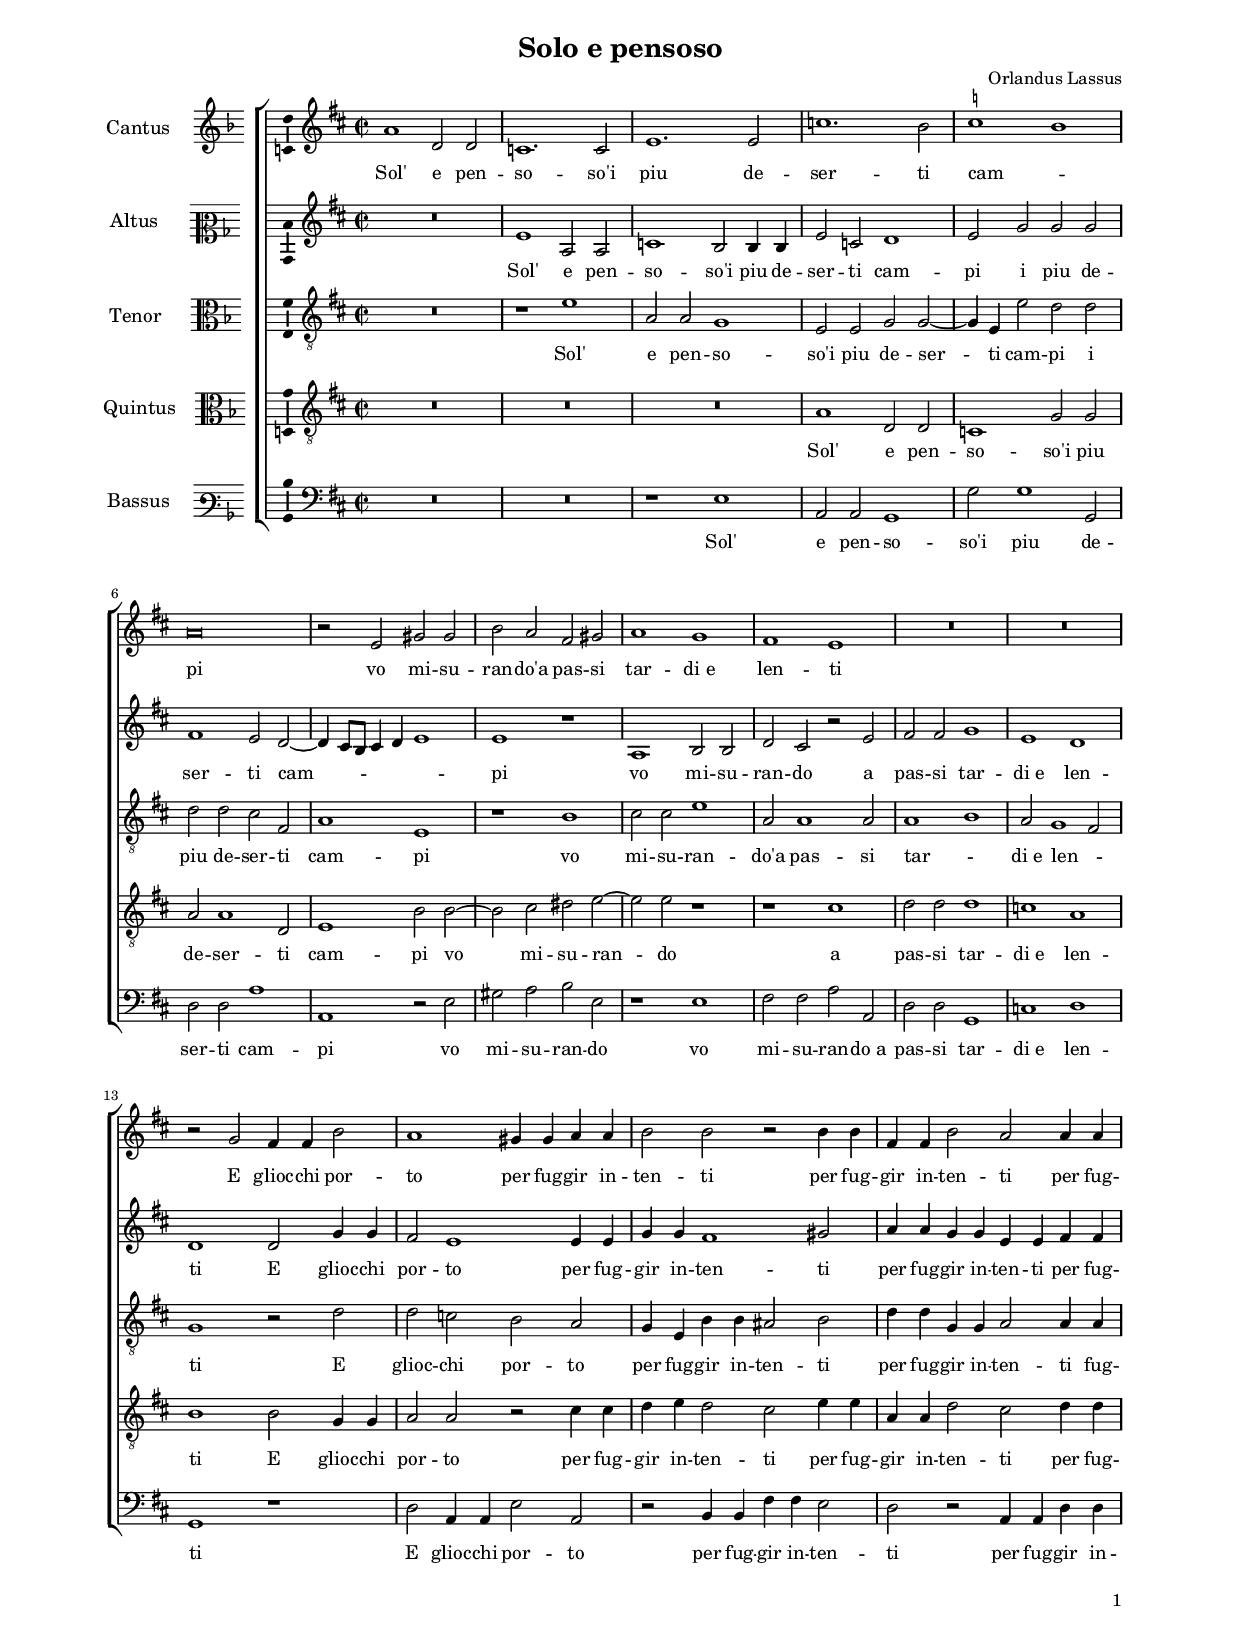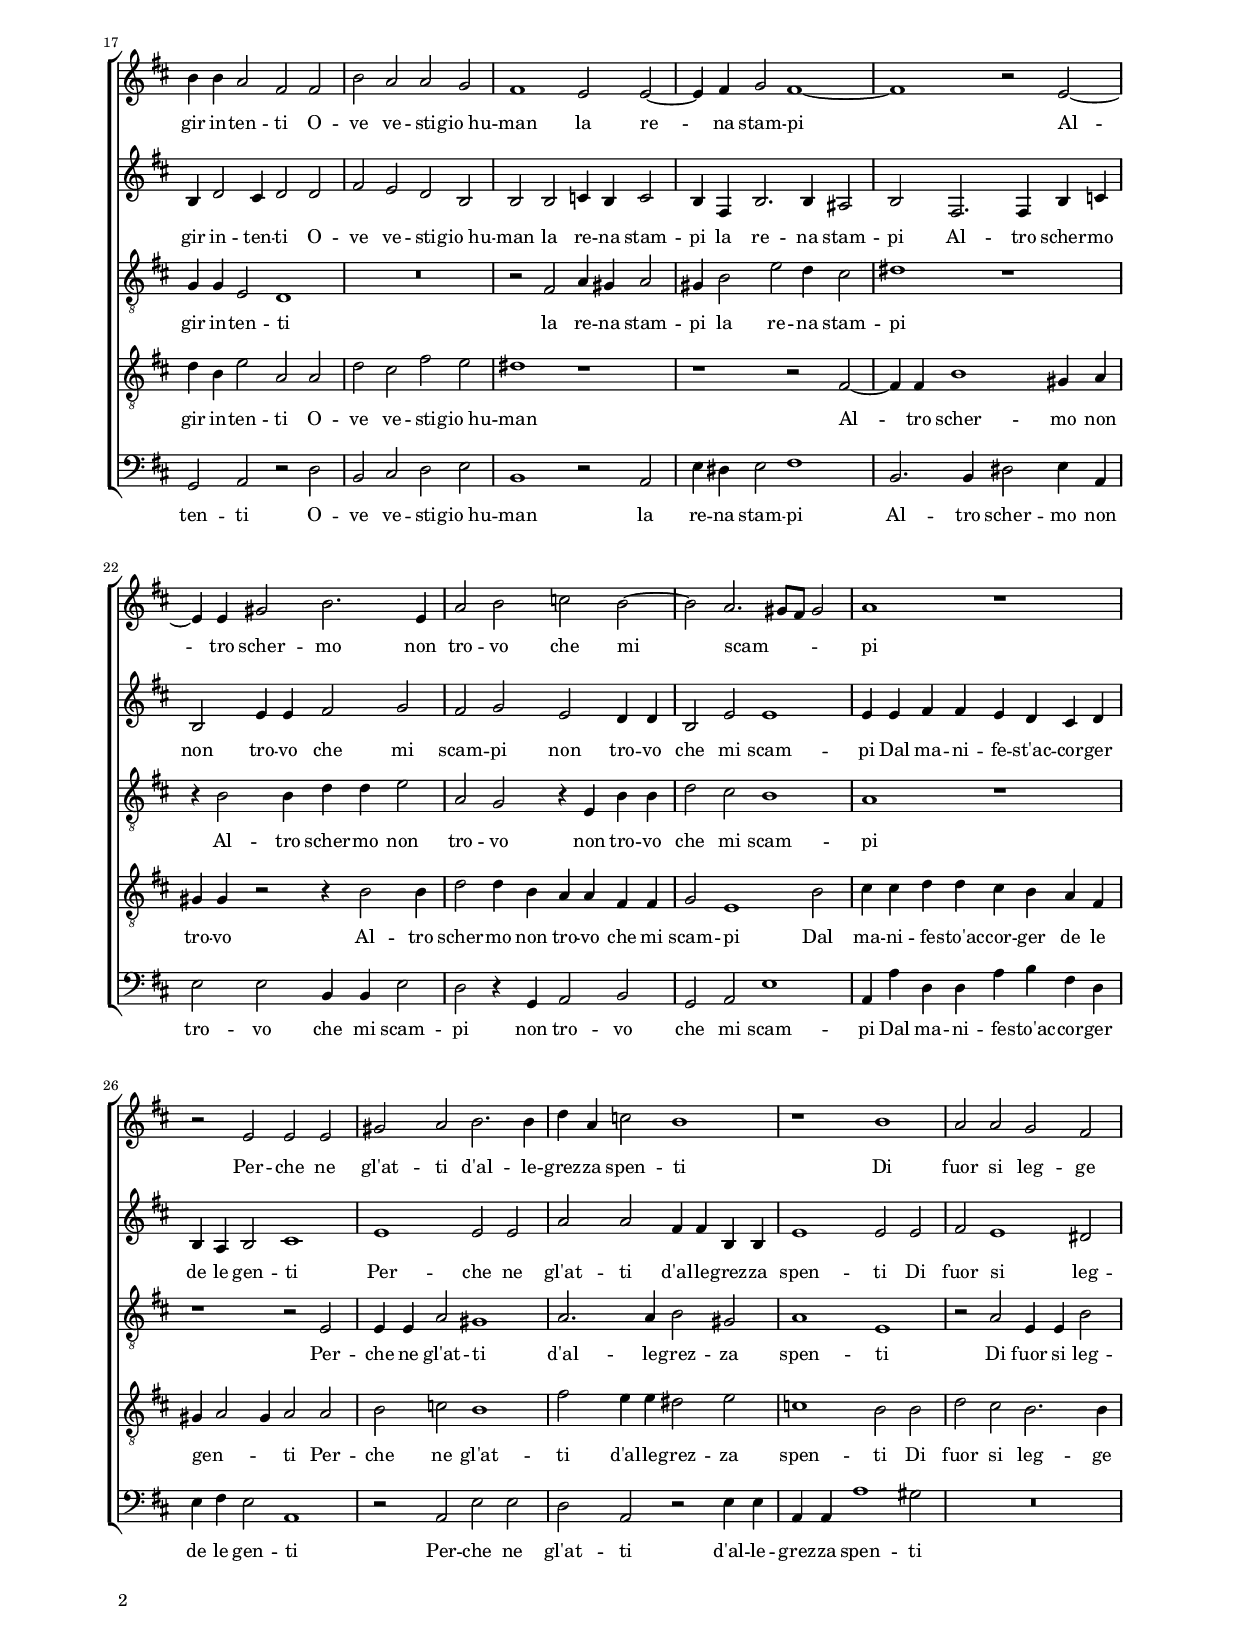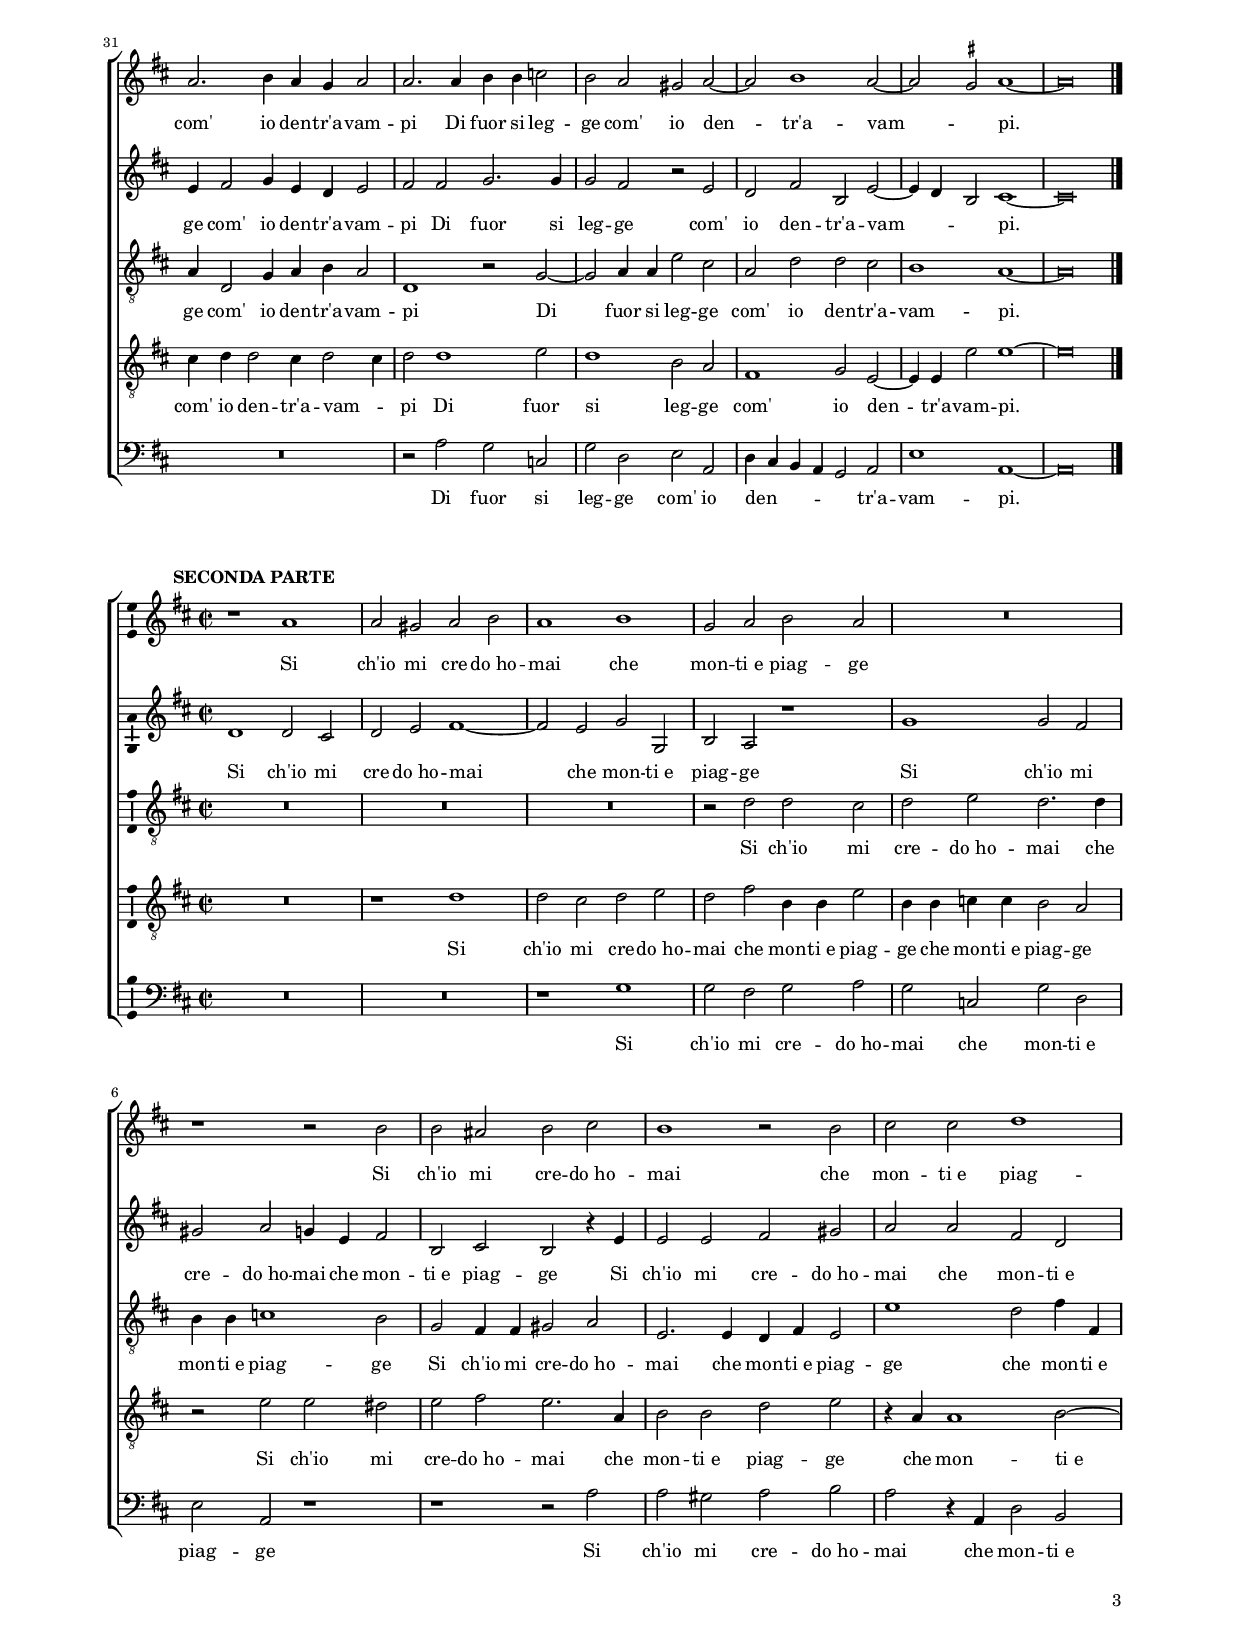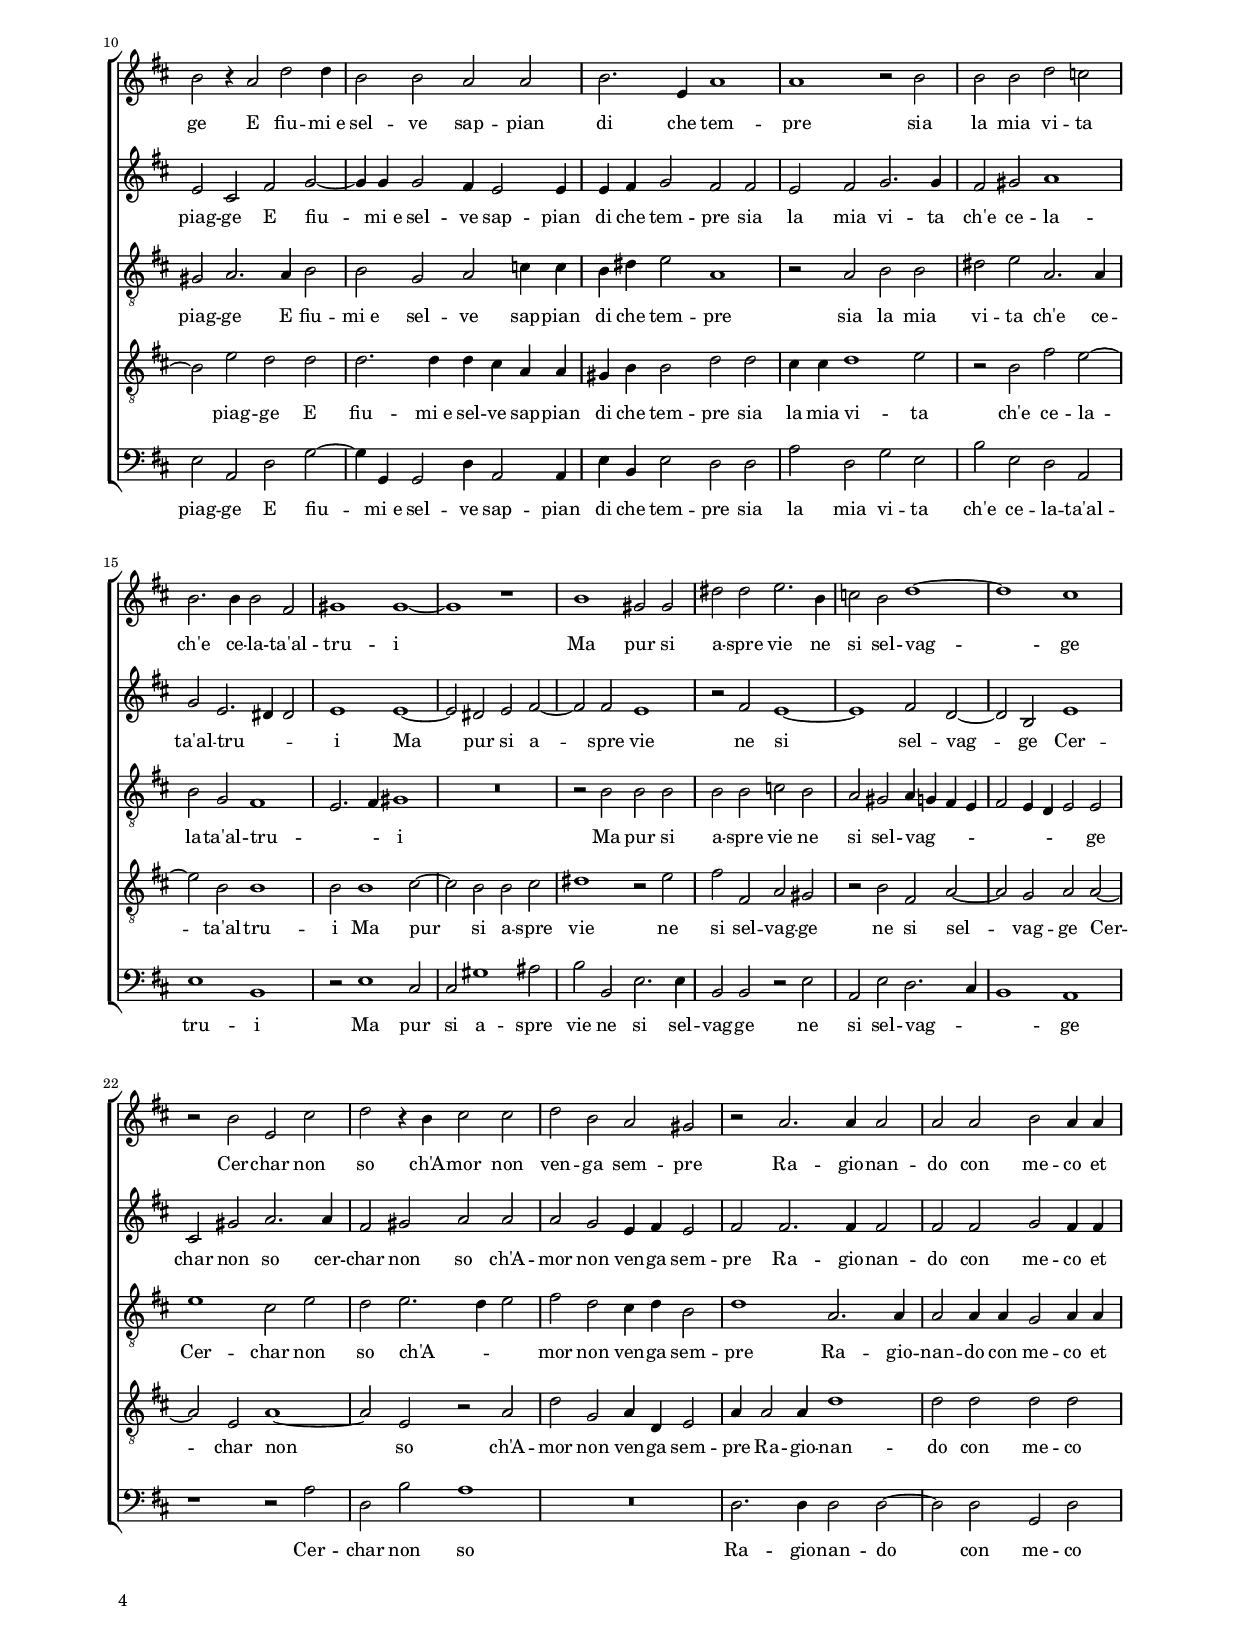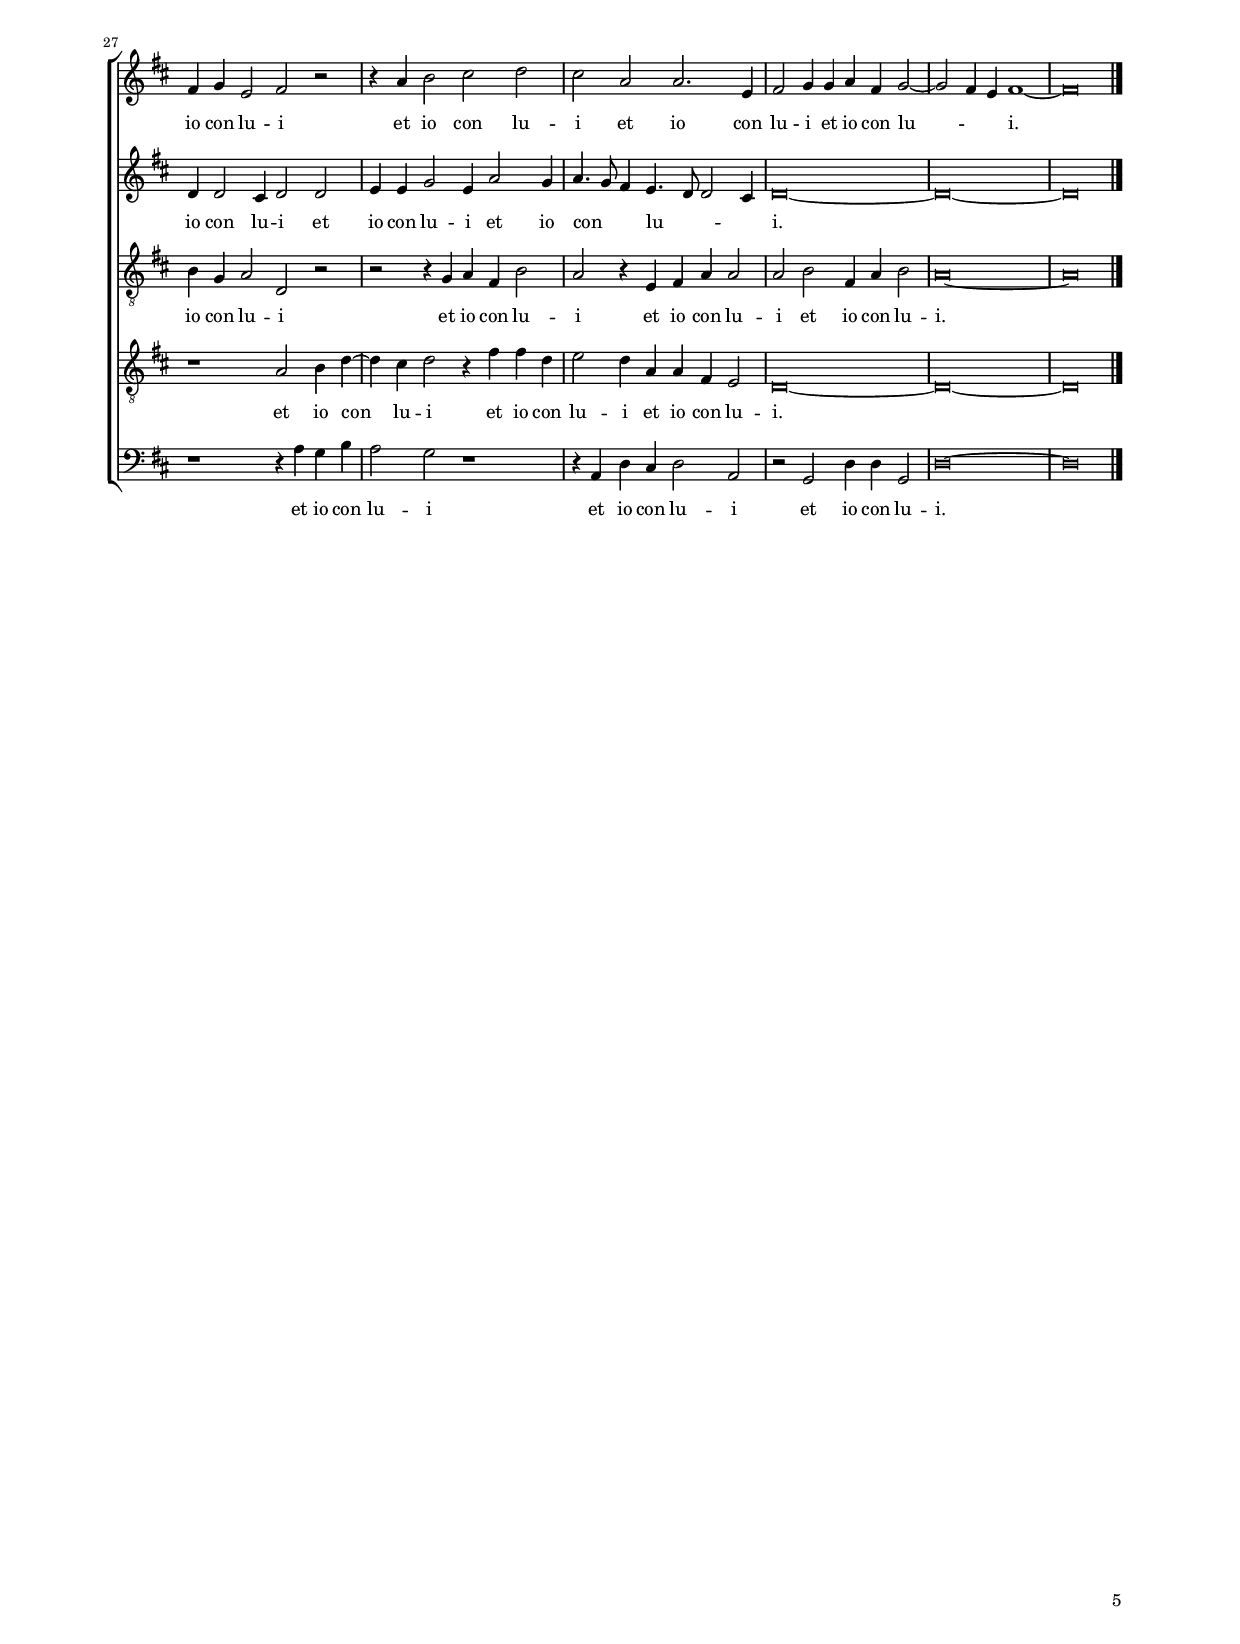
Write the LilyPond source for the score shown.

\header
{
  title="Solo e pensoso"
  composer="Orlandus Lassus"
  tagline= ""
}

\version "2.24.1"
\language deutsch
#(set-global-staff-size 15)
#(ly:set-option 'point-and-click #f)

	
	ficta = { \once \set suggestAccidentals = ##t }
	
	forget = #(define-music-function (music) (ly:music?) #{
		\accidentalStyle forget
		$music
		\accidentalStyle default
		#})


\paper
	{
	top-margin = 1.8 \cm
	bottom-margin = 1.2 \cm
	left-margin = 2 \cm
	right-margin = 2 \cm
	ragged-bottom = ##f
	ragged-last-bottom = ##t
	print-page-number = ##f
	score-system-spacing = #'((basic-distance . 16) (minimum-distance . 14) (padding . 5) (strechability . 150))
	system-system-spacing = #'((basic-distance . 16) (minimum-distance . 14) (padding . 5) (strechability . 150))
	oddFooterMarkup=\markup   \fill-line { "" \fromproperty #'page:page-number-string }
	evenFooterMarkup=\markup  \fill-line { \fromproperty #'page:page-number-string "" }
	last-bottom-spacing = #'((basic-distance . 12) (minimum-distance . 7) (padding . 4))
%	systems-per-page = 3
%	min-systems-per-page = 3
	}

global = {
	\key f \major
	\time 2/2 \set Score.measureLength = #(ly:make-moment 2/1)
	\skip 1*2*36 \bar "|."
	}
	

incipitcantus = \markup { \score {
	{
	\set Staff.instrumentName = \markup { \fontsize #1 "Cantus" }
	\key f \major
	\clef violin
	s4 \bar ""
	}
	\layout  {
	raggedright = ##t
	indent = 1.8 \cm
	line-width = 2.5 \cm
	\context { \Staff \remove Time_signature_engraver }
	\override Staff.Clef.Y-extent = #'(0 . 0)
	}} \hspace #1 }
      
      
incipitaltus = \markup { \score {
	{
	\set Staff.instrumentName = \markup { \fontsize #1 "Altus" }
	\key f \major
	\clef mezzosoprano
	s4 \bar ""
	}
	\layout  {
	raggedright = ##t
	indent = 1.8 \cm
	line-width = 2.5 \cm
	\context { \Staff \remove Time_signature_engraver }
	\override Staff.Clef.Y-extent = #'(0 . 0)
	}} \hspace #1 }


incipittenor = \markup { \score {
	{
	\set Staff.instrumentName = \markup { \fontsize #1 "Tenor" }
	\key f \major
	\clef alto
	s4 \bar ""
	}
	\layout  {
	raggedright = ##t
	indent = 1.8 \cm
	line-width = 2.5 \cm
	\context { \Staff \remove Time_signature_engraver }
	\override Staff.Clef.Y-extent = #'(0 . 0)
	}} \hspace #1 }
      
      
incipitquintus = \markup { \score {
	{
	\set Staff.instrumentName = \markup { \fontsize #1 "Quintus" }
	\key f \major
	\clef alto
	s4 \bar ""
	}
	\layout  {
	raggedright = ##t
	indent = 1.8 \cm
	line-width = 2.5 \cm
	\context { \Staff \remove Time_signature_engraver }
	\override Staff.Clef.Y-extent = #'(0 . 0)
	}} \hspace #1 }
      
      
incipitbassus = \markup { \score {
	{
	\set Staff.instrumentName = \markup { \fontsize #1 "Bassus" }
	\key f \major
	\clef varbaritone
	s4 \bar ""
	}
	\layout  {
	raggedright = ##t
	indent = 1.8 \cm
	line-width = 2.5 \cm
	\context { \Staff \remove Time_signature_engraver }
	\override Staff.Clef.Y-extent = #'(0 . 0)
	}} \hspace #1 }


cantus =  \relative c''
	{
	c1 f,2 f
	es1. es2
	g1. g2
	es'1. d2
%5
	\ficta es1 d |
	c\breve
	r2 g h h
	d2 c a h
	c1 b
%10
	a1 g |
	R\breve
	R\breve
	r2 b a4 a d2
	c1 h4 h c c
%15
	d2 d r d4 d |
	a4 a d2 c c4 c
	d4 d c2 a a
	d2 c c b
	a1 g2 g~
%20
	g4 a b2 a1~ |
	a1 r2 g~
	g4 g h2 d2. g,4
	c2 d es d~
	d2 c2. h8 a h2
%25
	c1 r |
	r2 g g g
	h2 c d2. d4
	f4 c es2 d1
	r1 d
%30
	c2 c b a |
	c2. d4 c b c2
	c2. c4 d d es2
	d2 c h c~
	c2 d1 c2~
%35
	c2 \ficta h c1~ |
	c\breve |
	}


altus =  \relative c'
	{
	R\breve
	g'1 c,2 c
	es1 d2 d4 d
	g2 es f1
%5
	g2 b b b |
	a1 g2 f~
	f4 e8 d e4 f g1
	g1 r
	c,1 d2 d
%10
	f2 e r g |
	a2 a b1
	g1 f
	f1 f2 b4 b
	a2 g1 g4 g
%15
	b4 b a1 h2 |
	c4 c b b g g a a
	d,4 f2 e4 f2 f
	a2 g f d
	d2 d es4 d \ficta es2
%20
	d4 a d2. d4 cis2 |
	d2 a2. a4 d es
	d2 g4 g a2 b
	a2 b g f4 f
	d2 g g1
%25
	g4 g a a g f e f |
	d4 c d2 e1
	g1 g2 g
	c2 c a4 a d, d
	g1 g2 g
%30
	a2 g1 fis2 |
	g4 a2 b4 g f g2
	a2 a b2. b4
	b2 a r g
	f2 a d, g~
%35
	g4 f d2 e1~ |
	e\breve |
	}


tenor =  \relative c'
	{
	R\breve
	r1 g'
	c,2 c b1
	g2 g b b~
%5
	b4 g g'2 f f |
	f2 f e a,
	c1 g
	r1 d'
	e2 e g1
%10
	c,2 c1 c2 |
	c1 d
	c2 b1 a2
	b1 r2 f'
	f2 es d c
%15
	b4 g d' d cis2 d |
	f4 f b, b c2 c4 c
	b4 b g2 f1
	R\breve
	r2 a c4 h c2
%20
	h4 d2 g2 f4 e2 |
	fis1 r
	r4 d2 d4 f f g2
	c,2 b r4 g d' d
	f2 e d1
%25
	c1 r |
	r1 r2 g
	g4 g c2 h1
	c2. c4 d2 h
	c1 g
%30
	r2 c g4 g d'2 |
	c4 f,2 b4 c d c2
	f,1 r2 b~
	b2 c4 c g'2 e
	c2 f f e
%35
	d1 c~ |
	c\breve |
	}


quintus  =  \relative c'
	{
	R\breve
	R\breve
	R\breve
	c1 f,2 f
%5
	es1 b'2 b |
	c2 c1 f,2
	g1 d'2 d~
	d2 e fis g~
	g2 g r1
%10
	r1 e |
	f2 f f1
	es1 c
	d1 d2 b4 b
	c2 c r e4 e
%15
	f4 g f2 e g4 g |
	c,4 c f2 e f4 f
	f4 d g2 c, c
	f2 e a g
	fis1 r
%20
	r1 r2 a,~ |
	a4 a d1 h4 c
	h4 h r2 r4 d2 d4
	f2 f4 d c c a a
	b2 g1 d'2
%25
	e4 e f f e d c a |
	h4 c2 h4 c2 c
	d2 es d1
	a'2 g4 g fis2 g
	es1 d2 d
%30
	f2 e d2. d4 |
	e4 f f2 e4 f2 e4
	f2 f1 g2
	f1 d2 c
	a1 b2 g~
%35
	g4 g g'2 g1~ |
	g\breve |
	}


bassus  =  \relative c
	{
	R\breve
	R\breve
	r1 g'
	c,2 c b1
%5
	b'2 b1 b,2 |
	f'2 f c'1
	c,1 r2 g'
	h2 c d g,
	r1 g1
%10
	a2 a c c, |
	f2 f b,1
	es1 f
	b,1 r
	f'2 c4 c g'2 c,
%15
	r2 d4 d a' a g2 |
	f2 r c4 c f f
	b,2 c r f
	d2 e f g
	d1 r2 c
%20
	g'4 fis g2 a1 |
	d,2. d4 fis2 g4 c,
	g'2 g d4 d g2
	f2 r4 b, c2 d
	b2 c g'1
%25
	c,4 c' f, f c' d a f |
	g4 a g2 c,1
	r2 c g' g
	f2 c r g'4 g
	c,4 c c'1 h2
%30
	R\breve |
	R\breve
	r2 c b es,
	b'2 f g c,
	f4 e d c b2 c
%35
	g'1 c,~
	c\breve |
	}


lyricscantus = \lyricmode {
	Sol' e pen -- so -- so'i piu de -- ser -- ti cam -- _ pi
	vo mi -- su -- ran -- do'a pas -- si tar -- di_e len -- ti
	E glioc -- chi por -- to per fug -- gir in -- ten -- ti
	per fug -- gir in -- ten -- ti
	per fug -- gir in -- ten -- ti
	O -- ve ve -- sti -- gio_hu -- man la re -- na stam -- pi
	Al -- tro scher -- mo non tro -- vo che mi scam -- _ _ _ pi
	Per -- che ne gl'at -- ti d'al -- le -- grez -- za spen -- ti
	Di fuor si leg -- ge com' io den -- tr'a -- vam -- pi
	Di fuor si leg -- ge com' io den -- tr'a -- vam -- _ pi.
	}


lyricsaltus = \lyricmode {
	Sol' e pen -- so -- so'i piu de -- ser -- ti cam -- pi
	i piu de -- ser -- ti cam -- _ _ _ _ _ pi
	vo mi -- su -- ran -- do a pas -- si tar -- di_e len -- ti
	E glioc -- chi por -- to per fug -- gir in -- ten -- ti
	per fug -- gir in -- ten -- ti
	per fug -- gir in -- ten -- ti
	O -- ve ve -- sti -- gio_hu -- man la re -- na stam -- pi
	la re -- na stam -- pi
	Al -- tro scher -- mo non tro -- vo che mi scam -- pi
	non tro -- vo che mi scam -- pi
	Dal ma -- ni -- fe -- st'ac -- cor -- ger de le gen -- ti
	Per -- che ne gl'at -- ti d'al -- le -- grez -- za spen -- ti
	Di fuor si leg -- ge com' io den -- tr'a -- vam -- pi
	Di fuor si leg -- ge com' io den -- tr'a -- vam -- _ _ pi.
	}


lyricstenor = \lyricmode {
	Sol' e pen -- so -- so'i piu de -- ser -- ti cam -- pi
	i piu de -- ser -- ti cam -- pi
	vo mi -- su -- ran -- do'a pas -- si tar -- _ di_e len -- _ ti
	E glioc -- chi por -- to per fug -- gir in -- ten -- ti
	per fug -- gir in -- ten -- ti
	fug -- gir in -- ten -- ti
	la re -- na stam -- pi
	la re -- na stam -- pi
	Al -- tro scher -- mo non tro -- vo
	non tro -- vo che mi scam -- pi
	Per -- che ne gl'at -- ti d'al -- le -- grez -- za spen -- ti
	Di fuor si leg -- ge com' io den -- tr'a -- vam -- pi
	Di fuor si leg -- ge com' io den -- tr'a -- vam -- pi.
	}


lyricsquintus = \lyricmode {
	Sol' e pen -- so -- so'i piu de -- ser -- ti cam -- pi
	vo mi -- su -- ran -- do a pas -- si tar -- di_e len -- ti
	E glioc -- chi por -- to per fug -- gir in -- ten -- ti
	per fug -- gir in -- ten -- ti
	per fug -- gir in -- ten -- ti
	O -- ve ve -- sti -- gio_hu -- man
	Al -- tro scher -- mo non tro -- vo
	Al -- tro scher -- mo non tro -- vo che mi scam -- pi
	Dal ma -- ni -- fe -- sto'ac -- cor -- ger de le gen -- _ _ ti
	Per -- che ne gl'at -- ti d'al -- le -- grez -- za spen -- ti
	Di fuor si leg -- ge com' io den -- tr'a -- vam -- _ pi
	Di fuor si leg -- ge com' io den -- tr'a -- vam -- pi.
	}


lyricsbassus = \lyricmode {
	Sol' e pen -- so -- so'i piu de -- ser -- ti cam -- pi
	vo mi -- su -- ran -- do
	vo mi -- su -- ran -- do_a pas -- si tar -- di_e len -- ti
	E glioc -- chi por -- to per fug -- gir in -- ten -- ti
	per fug -- gir in -- ten -- ti
	O -- ve ve -- sti -- gio_hu -- man la re -- na stam -- pi
	Al -- tro scher -- mo non tro -- vo che mi scam -- pi
	non tro -- vo che mi scam -- pi
	Dal ma -- ni -- fe -- sto'ac -- cor -- ger de le gen -- ti
	Per -- che ne gl'at -- ti d'al -- le -- grez -- za spen -- ti
	Di fuor si leg -- ge com' io den -- _ _ _ _ tr'a -- vam -- pi.
	}


\score
{  
	\transpose c a, {
	\new ChoirStaff \with { \override StaffGrouper.staff-staff-spacing.basic-distance = #12 }
	<<

	\new Staff << \global
	\new Voice="v1" {
		\set Staff.instrumentName=\incipitcantus
		\set Staff.midiInstrument = "reed organ"
		\clef violin
		\cantus }
	\new Lyrics \lyricsto "v1" {\lyricscantus }
	>>


	\new Staff << \global
	\new Voice="v2" {
		\set Staff.instrumentName=\incipitaltus
		\set Staff.midiInstrument = "reed organ"
		\clef violin 
		\altus}
	\new Lyrics \lyricsto "v2" {\lyricsaltus }
	>>


	\new Staff << \global
	\new Voice="v3" {
		\set Staff.instrumentName=\incipittenor
		\set Staff.midiInstrument = "reed organ"
		\clef "G_8"
		\tenor }
	\new Lyrics \lyricsto "v3" {\lyricstenor }
	>>


	\new Staff << \global
	\new Voice="v5" {
		\set Staff.instrumentName=\incipitquintus
		\set Staff.midiInstrument = "reed organ"
		\clef "G_8"
		\quintus}
	\new Lyrics \lyricsto "v5" {\lyricsquintus }
	>>


	\new Staff << \global
	\new Voice="v4" {
		\set Staff.instrumentName=\incipitbassus
		\set Staff.midiInstrument = "reed organ"
		\clef bass
		\bassus }
	\new Lyrics \lyricsto "v4" {\lyricsbassus}
	>>

	>>
	} % transpose

	\layout
	{
	indent = 2.5 \cm
	\context { \Staff \override TimeSignature.break-visibility = #end-of-line-invisible }
	\context { \Lyrics \override VerticalAxisGroup.nonstaff-relatedstaff-spacing.padding = #1.4 }
	\context { \Staff \consists Ambitus_engraver }
	\context { \Score \override BarNumber.padding = #2 }
	\context { \Voice \override NoteHead.style = #'baroque }
	}


\midi
	{
	\tempo 2 = 95
	}

}

%%%%%%%%%%%%%%%%%%%%  PARS SECUNDA


global = {
	\key f \major
	\time 2/2 \set Score.measureLength = #(ly:make-moment 2/1)
	\skip 1*2*32 \bar "|."
	}


cantus =  \relative c''
	{
	r1 c
	c2 h c d
	c1 d
	b2 c d c
%5
	R\breve |
	r1 r2 d
	d2 cis d e
	d1 r2 d
	e2 e f1
%10
	d2 r4 c2 f f4 |
	d2 d c c
	d2. g,4 c1
	c1 r2 d
	d2 d f es
%15
	d2. d4 d2 a |
	h1 h~
	h1 r
	d1 h2 h
	fis'2 fis g2. d4
%20
	es2 d f1~ |
	f1 e
	r2 d g, e'
	f2 r4 d e2 e
	f2 d c h
%25
	r2 c2. c4 c2 |
	c2 c d c4 c
	a4 b g2 a r
	r4 c d2 e f
	e2 c c2. g4
%30
	a2 b4 b c a b2~ |
	b2 a4 g a1~
	a\breve |
	}


altus =  \relative c'
	{
	f1 f2 e
	f2 g a1~
	a2 g b b,
	d2 c r1
%5
	b'1 b2 a |
	h2 c b4 g a2
	d,2 e d r4 g
	g2 g a h
	c2 c a f
%10
	g2 e a b~ |
	b4 b b2 a4 g2 g4
	g4 a b2 a a
	g2 a b2. b4
	a2 h c1
%15
	b2 g2. fis4 fis2 |
	g1 g~
	g2 fis g a~
	a2 a g1
	r2 a g1~
%20
	g1 a2 f~ |
	f2 d g1
	e2 h' c2. c4
	a2 h c c
	c2 b g4 a g2
%25
	a2 a2. a4 a2 |
	a2 a b a4 a
	f4 f2 e4 f2 f
	g4 g b2 g4 c2 b4
	c4. b8 a4 g4. f8 f2 e4
%30
	f\breve~ |
	f\breve~
	f\breve |
	}


tenor =  \relative c'
	{
	R\breve
	R\breve
	R\breve
	r2 f f e
%5
	f2 g f2. f4 |
	d4 d es1 d2
	b2 a4 a h2 c
	g2. g4 f a g2
	g'1 f2 a4 a,
%10
	h2 c2. c4 d2 |
	d2 b c es4 es
	d4 fis g2 c,1
	r2 c d d
	fis2 g c,2. c4
%15
	d2 b a1 |
	g2. a4 h1
	R\breve
	r2 d d d
	d2 d es d
%20
	c2 h c4 b a g |
	a2 g4 f g2 g
	g'1 e2 g
	f2 g2. f4 g2
	a2 f e4 f d2
%25
	f1 c2. c4 |
	c2 c4 c b2 c4 c
	d4 b c2 f, r
	r2 r4 b c a d2
	c2 r4 g a c c2
%30
	c2 d a4 c d2 |
	c\breve~
	c\breve |
	}


quintus  =  \relative c'
	{
	R\breve
	r1 f
	f2 e f g
	f2 a d,4 d g2
%5
	d4 d es es d2 c |
	r2 g' g fis
	g2 a g2. c,4
	d2 d f g
	r4 c, c1 d2~
%10
	d2 g f f |
	f2. f4 f e c c
	h4 d d2 f f
	e4 e f1 g2
	r2 d a' g~
%15
	g2 d d1 |
	d2 d1 e2~
	e2 d d e
	fis1 r2 g
	a2 a, c h
%20
	r2 d a c~ |
	c2 b c c~
	c2 g c1~
	c2 g r c
	f2 b, c4 f, g2
%25
	c4 c2 c4 f1 |
	f2 f f f
	r1 c2 d4 f~
	f4 e f2 r4 a a f
	g2 f4 c c a g2
%30
	f\breve~ |
	f\breve~
	f\breve |
	}


bassus  =  \relative c
	{
	R\breve
	R\breve
	r1 b'
	b2 a b c
%5
	b2 es, b' f |
	g2 c, r1
	r1 r2 c'
	c2 h c d
	c2 r4 c, f2 d
%10
	g2 c, f b~ |
	b4 b, b2 f'4 c2 c4
	g'4 d g2 f f
	c'2 f, b2 g
	d'2 g, f c
%15
	g'1 d |
	r2 g1 e2
	e2 h'1 cis2
	d2 d, g2. g4
	d2 d r g
%20
	c,2 g' f2. e4 |
	d1 c
	r1 r2 c'
	f,2 d' c1
	R\breve
%25
	f,2. f4 f2 f~ |
	f2 f b, f'
	r1 r4 c' b d
	c2 b r1
	r4 c, f e f2 c
%30
	r2 b f'4 f b,2 |
	f'\breve~
	f\breve |
	}


lyricscantus = \lyricmode {
	Si ch'io mi cre -- do_ho -- mai che mon -- ti_e piag -- ge
	Si ch'io mi cre -- do_ho -- mai che mon -- ti_e piag -- ge
	E fiu -- mi_e sel -- ve sap -- pian di che tem -- pre sia la mia vi -- ta ch'e ce -- la -- ta'al -- tru -- i
	Ma pur si a -- spre vie ne si sel -- vag -- ge
	Cer -- char non so ch'A -- mor non ven -- ga sem -- pre
	Ra -- gio -- nan -- do con me -- co et io con lu -- i
	et io con lu -- i
	et io con lu -- i
	et io con lu -- _ _ i.
	}


lyricsaltus = \lyricmode {
	Si ch'io mi cre -- do_ho -- mai che mon -- ti_e piag -- ge
	Si ch'io mi cre -- do_ho -- mai che mon -- ti_e piag -- ge
	Si ch'io mi cre -- do_ho -- mai che mon -- ti_e piag -- ge
	E fiu -- mi_e sel -- ve sap -- pian di che tem -- pre sia la mia vi -- ta ch'e ce -- la -- ta'al -- tru -- _ _ i
	Ma pur si a -- spre vie ne si sel -- vag -- ge
	Cer -- char non so
	cer -- char non so ch'A -- mor non ven -- ga sem -- pre
	Ra -- gio -- nan -- do con me -- co et io con lu -- i
	et io con lu -- i
	et io con _ _ lu -- _ _ _ i.
	}


lyricstenor = \lyricmode {
	Si ch'io mi cre -- do_ho -- mai che mon -- ti_e piag -- ge
	Si ch'io mi cre -- do_ho -- mai che mon -- ti_e piag -- ge
	che mon -- ti_e piag -- ge
	E fiu -- mi_e sel -- ve sap -- pian di che tem -- pre sia la mia vi -- ta ch'e ce -- la -- ta'al -- tru -- _ _ i
	Ma pur si a -- spre vie ne si sel -- vag -- _ _ _ _ _ _ _ ge
	Cer -- char non so ch'A -- _ _ mor non ven -- ga sem -- pre
	Ra -- gio -- nan -- do con me -- co et io con lu -- i
	et io con lu -- i
	et io con lu -- i
	et io con lu -- i.
	}


lyricsquintus = \lyricmode {
	Si ch'io mi cre -- do_ho -- mai che mon -- ti_e piag -- ge
	che mon -- ti_e piag -- ge
	Si ch'io mi cre -- do_ho -- mai che mon -- ti_e piag -- ge
	che mon -- ti_e piag -- ge
	E fiu -- mi_e sel -- ve sap -- pian di che tem -- pre sia la mia vi -- ta ch'e ce -- la -- ta'al -- tru -- i
	Ma pur si a -- spre vie ne si sel -- vag -- ge
	ne si sel -- vag -- ge
	Cer -- char non so ch'A -- mor non ven -- ga sem -- pre
	Ra -- gio -- nan -- do con me -- co et io con lu -- i
	et io con lu -- i
	et io con lu -- i.
	}


lyricsbassus = \lyricmode {
	Si ch'io mi cre -- do_ho -- mai che mon -- ti_e piag -- ge
	Si ch'io mi cre -- do_ho -- mai che mon -- ti_e piag -- ge
	E fiu -- mi_e sel -- ve sap -- pian di che tem -- pre sia la mia vi -- ta ch'e ce -- la -- ta'al -- tru -- i
	Ma pur si a -- spre vie ne si sel -- vag -- ge
	ne si sel -- vag -- _ _ ge
	Cer -- char non so
	Ra -- gio -- nan -- do con me -- co et io con lu -- i
	et io con lu -- i
	et io con lu -- i.
	}


\score
{  
	\transpose c a, {
	\new ChoirStaff \with { \override StaffGrouper.staff-staff-spacing.basic-distance = #12 }
	<<

	\new Staff <<\global
	\new Voice="v1" {
	  %\set Staff.instrumentName=Cantus
		\set Staff.midiInstrument = "reed organ"
		\clef violin
		\cantus }
	\new Lyrics \lyricsto "v1" {\lyricscantus }
	>>


	\new Staff << \global
	\new Voice="v2" {
	  %\set Staff.instrumentName=Altus
		\set Staff.midiInstrument = "reed organ"
		\clef violin 
		\altus}
	\new Lyrics \lyricsto "v2" {\lyricsaltus }
	>>


	\new Staff <<\global
	\new Voice="v3" {
	  %\set Staff.instrumentName=Tenor
		\set Staff.midiInstrument = "reed organ"
		\clef "G_8"
		\tenor }
	\new Lyrics \lyricsto "v3" {\lyricstenor }
	>>


	\new Staff << \global
	\new Voice="v5" {
	  %\set Staff.instrumentName=Quintus
		\set Staff.midiInstrument = "reed organ"
		\clef "G_8"
		\quintus}
	\new Lyrics \lyricsto "v5" {\lyricsquintus }
	>>


	\new Staff <<\global
	\new Voice="v4" {
	  %\set Staff.instrumentName=Bassus
		\set Staff.midiInstrument = "reed organ"
		\clef bass
		\bassus }
	\new Lyrics \lyricsto "v4" {\lyricsbassus}
	>>
	
	>>
	} % transpose

	\layout
	{
	indent = 0 \cm
	\context { \Staff \override TimeSignature.break-visibility = #end-of-line-invisible }
	\context { \Lyrics \override VerticalAxisGroup.nonstaff-relatedstaff-spacing.padding = #1.4 }
	\context { \Staff \consists Ambitus_engraver }
	\context { \Score \override BarNumber.padding = #2 }
	\context { \Voice \override NoteHead.style = #'baroque }
	}

	\header { piece = \markup { \raise #2 \hspace # 7 \bold "SECONDA PARTE"} }

\midi
	{
	\tempo 2 = 95
	}
	
}

% EOF
